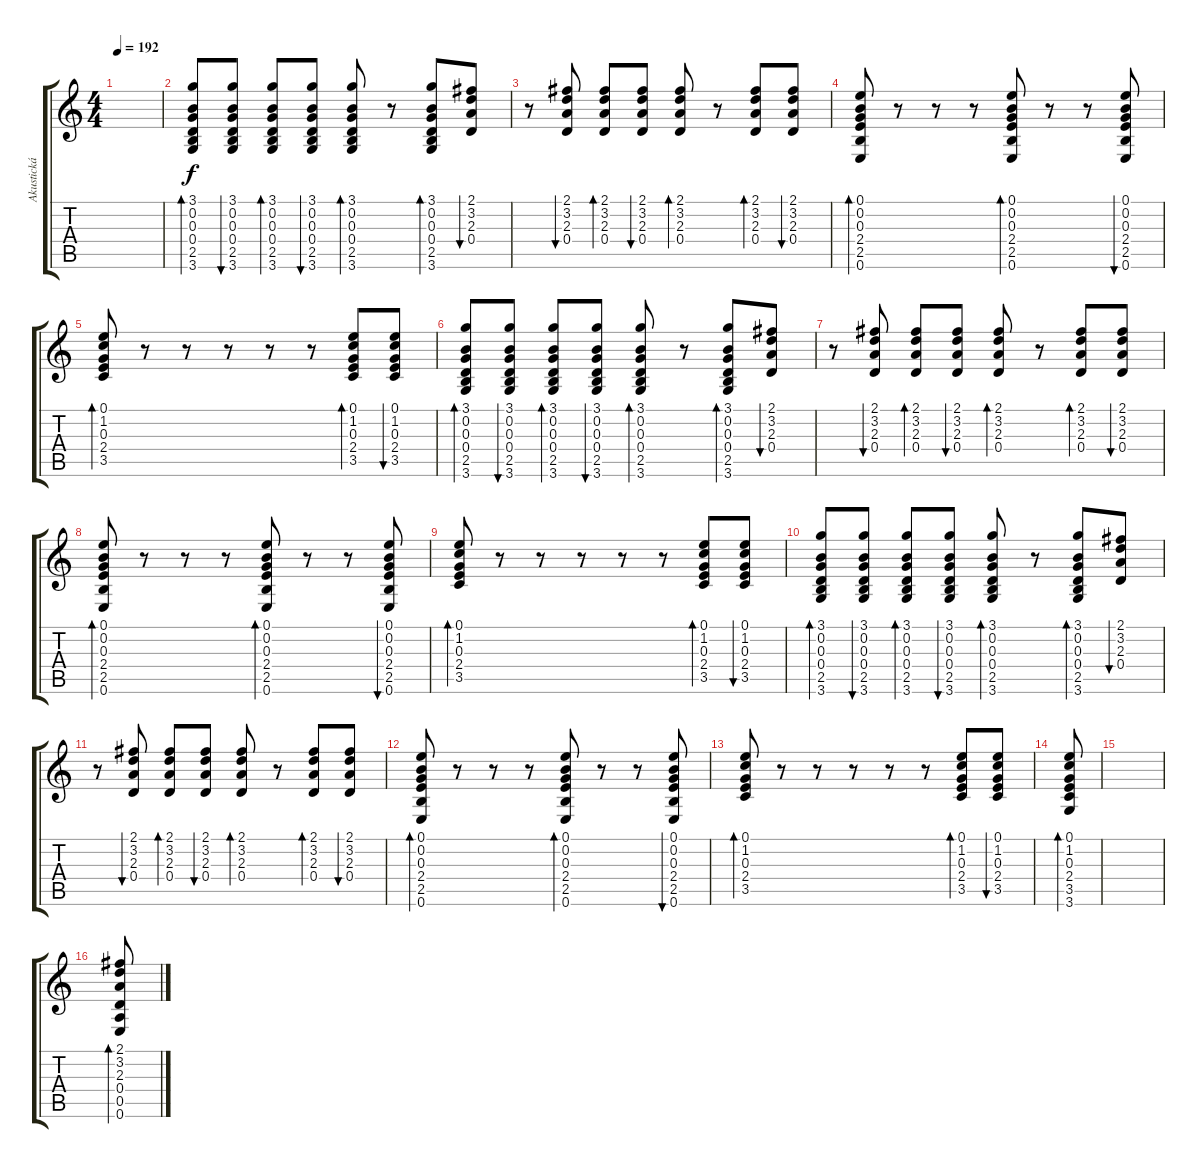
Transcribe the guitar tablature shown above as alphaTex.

\track ("Akustická kytara" "Akustická ") {instrument acousticguitarsteel}
\staff {score tabs}
\tuning (E4 B3 G3 D3 A2 E2) {hide}
\ts (4 4)
\tempo 192
\clef g2
\ks c
|
(3.1 0.2 0.3 0.4 2.5 3.6).8{bd 60} (3.1 0.2 0.3 0.4 2.5 3.6).8{bu 60} (3.1 0.2 0.3 0.4 2.5 3.6).8{bd 60} (3.1 0.2 0.3 0.4 2.5 3.6).8{bu 60} (3.1 0.2 0.3 0.4 2.5 3.6).8{bd 60} r.8 (3.1 0.2 0.3 0.4 2.5 3.6).8{bd 60} (2.1 3.2 2.3 0.4).8{bu 60} |
r.8 (2.1 3.2 2.3 0.4).8{bu 60} (2.1 3.2 2.3 0.4).8{bd 60} (2.1 3.2 2.3 0.4).8{bu 60} (2.1 3.2 2.3 0.4).8{bd 60} r.8 (2.1 3.2 2.3 0.4).8{bd 60} (2.1 3.2 2.3 0.4).8{bu 60} |
(0.1 0.2 0.3 2.4 2.5 0.6).8{bd 60} r.8 r.8 r.8 (0.1 0.2 0.3 2.4 2.5 0.6).8{bd 60} r.8 r.8 (0.1 0.2 0.3 2.4 2.5 0.6).8{bu 60} |
(0.1 1.2 0.3 2.4 3.5).8{bd 60} r.8 r.8 r.8 r.8 r.8 (0.1 1.2 0.3 2.4 3.5).8{bd 60} (0.1 1.2 0.3 2.4 3.5).8{bu 60} |
(3.1 0.2 0.3 0.4 2.5 3.6).8{bd 60} (3.1 0.2 0.3 0.4 2.5 3.6).8{bu 60} (3.1 0.2 0.3 0.4 2.5 3.6).8{bd 60} (3.1 0.2 0.3 0.4 2.5 3.6).8{bu 60} (3.1 0.2 0.3 0.4 2.5 3.6).8{bd 60} r.8 (3.1 0.2 0.3 0.4 2.5 3.6).8{bd 60} (2.1 3.2 2.3 0.4).8{bu 60} |
r.8 (2.1 3.2 2.3 0.4).8{bu 60} (2.1 3.2 2.3 0.4).8{bd 60} (2.1 3.2 2.3 0.4).8{bu 60} (2.1 3.2 2.3 0.4).8{bd 60} r.8 (2.1 3.2 2.3 0.4).8{bd 60} (2.1 3.2 2.3 0.4).8{bu 60} |
(0.1 0.2 0.3 2.4 2.5 0.6).8{bd 60} r.8 r.8 r.8 (0.1 0.2 0.3 2.4 2.5 0.6).8{bd 60} r.8 r.8 (0.1 0.2 0.3 2.4 2.5 0.6).8{bu 60} |
(0.1 1.2 0.3 2.4 3.5).8{bd 60} r.8 r.8 r.8 r.8 r.8 (0.1 1.2 0.3 2.4 3.5).8{bd 60} (0.1 1.2 0.3 2.4 3.5).8{bu 60} |
(3.1 0.2 0.3 0.4 2.5 3.6).8{bd 60} (3.1 0.2 0.3 0.4 2.5 3.6).8{bu 60} (3.1 0.2 0.3 0.4 2.5 3.6).8{bd 60} (3.1 0.2 0.3 0.4 2.5 3.6).8{bu 60} (3.1 0.2 0.3 0.4 2.5 3.6).8{bd 60} r.8 (3.1 0.2 0.3 0.4 2.5 3.6).8{bd 60} (2.1 3.2 2.3 0.4).8{bu 60} |
r.8 (2.1 3.2 2.3 0.4).8{bu 60} (2.1 3.2 2.3 0.4).8{bd 60} (2.1 3.2 2.3 0.4).8{bu 60} (2.1 3.2 2.3 0.4).8{bd 60} r.8 (2.1 3.2 2.3 0.4).8{bd 60} (2.1 3.2 2.3 0.4).8{bu 60} |
(0.1 0.2 0.3 2.4 2.5 0.6).8{bd 60} r.8 r.8 r.8 (0.1 0.2 0.3 2.4 2.5 0.6).8{bd 60} r.8 r.8 (0.1 0.2 0.3 2.4 2.5 0.6).8{bu 60} |
(0.1 1.2 0.3 2.4 3.5).8{bd 60} r.8 r.8 r.8 r.8 r.8 (0.1 1.2 0.3 2.4 3.5).8{bd 60} (0.1 1.2 0.3 2.4 3.5).8{bu 60} |
(0.1 1.2 0.3 2.4 3.5 3.6).8{bd 60} |
|
(2.1 3.2 2.3 0.4 0.5 0.6).8{bd 60}
